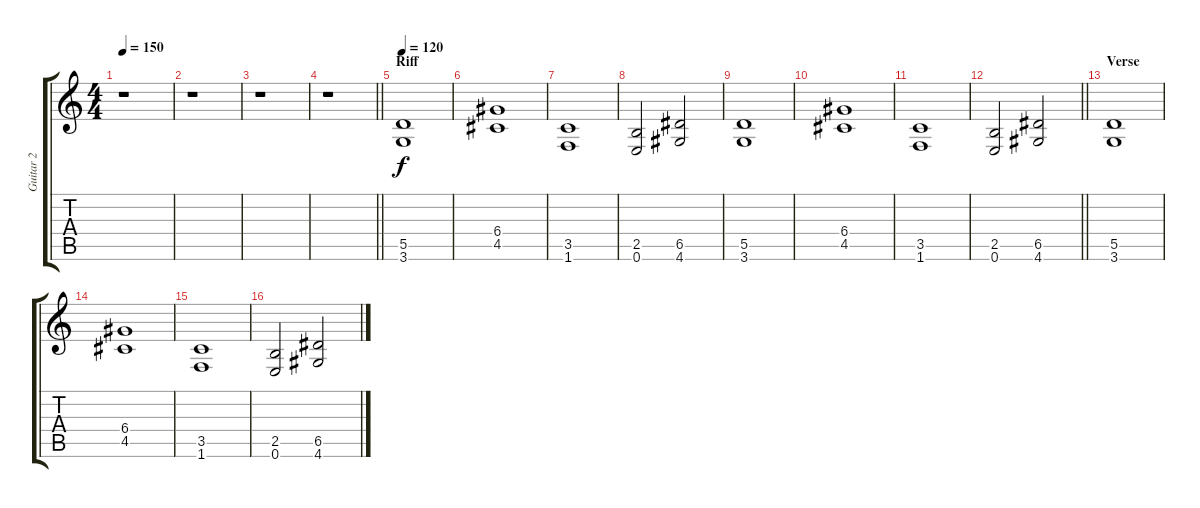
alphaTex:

\track ("Guitar 2" "Guitar 2") {instrument overdrivenguitar}
\staff {score tabs}
\tuning (E4 B3 G3 D3 A2 E2) {hide}
\ts (4 4)
\tempo 150
\clef g2
\ks c
r.1{dy f} |
r.1 |
r.1 |
\barLineRight lightlight
r.1 |
\section ("" "Riff")
\tempo 120
(5.5 3.6).1 |
(6.4 4.5).1 |
(3.5 1.6).1 |
(2.5 0.6).2 (6.5 4.6).2 |
(5.5 3.6).1 |
(6.4 4.5).1 |
(3.5 1.6).1 |
\barLineRight lightlight
(2.5 0.6).2 (6.5 4.6).2 |
\section ("" "Verse")
(5.5 3.6).1 |
(6.4 4.5).1 |
(3.5 1.6).1 |
(2.5 0.6).2 (6.5 4.6).2
